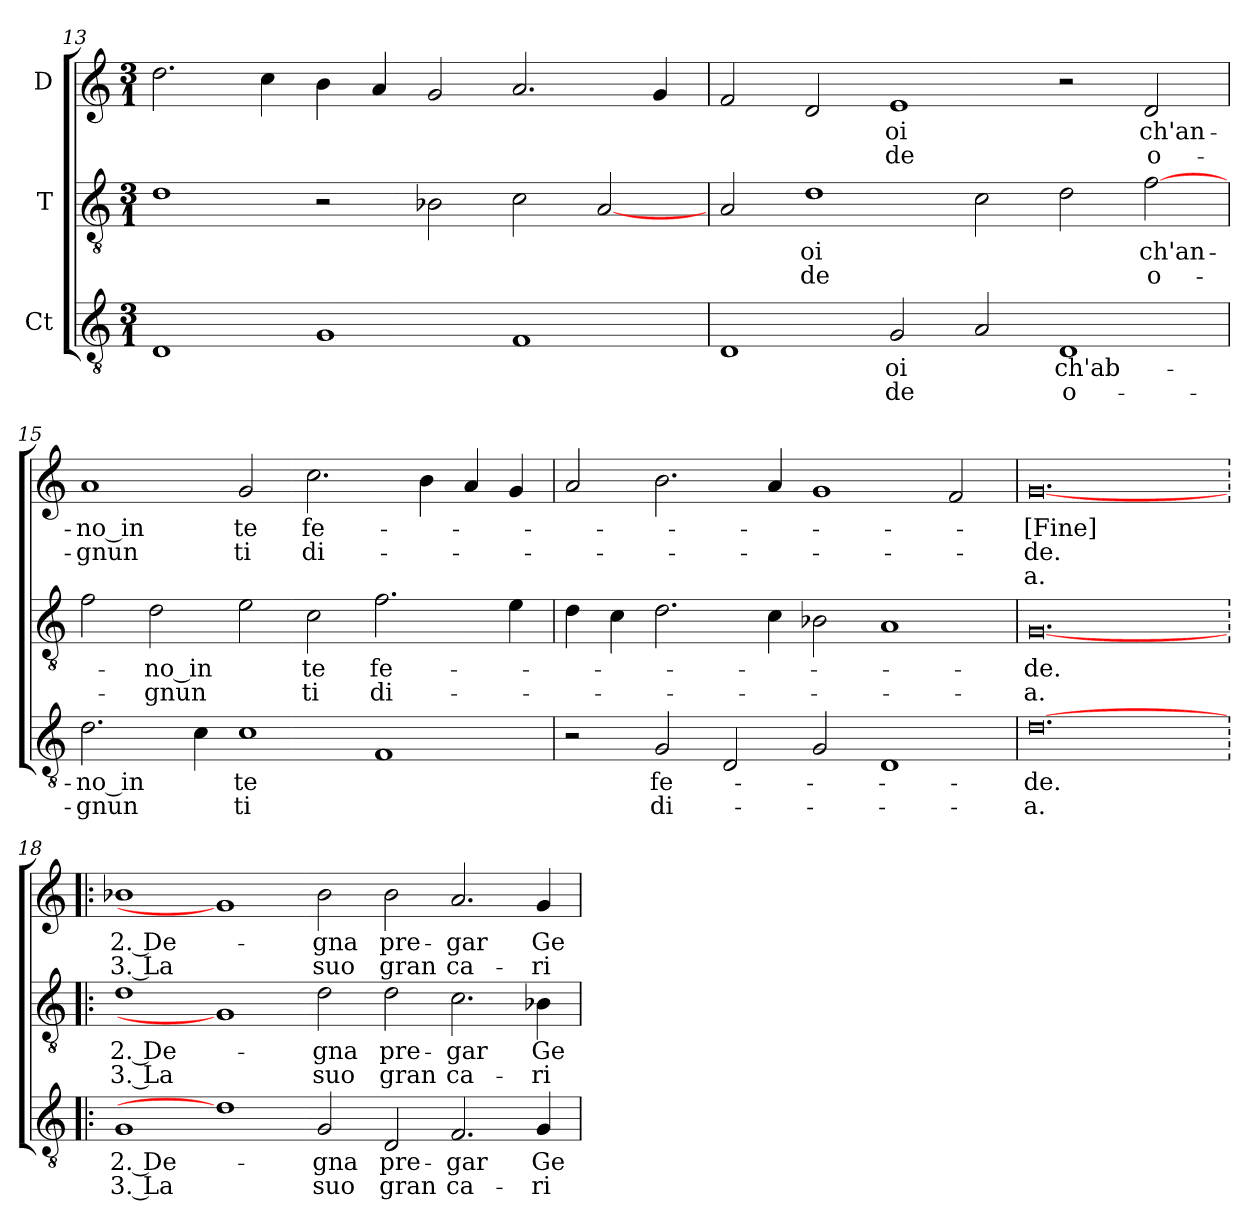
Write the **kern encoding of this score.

**kern	**text	**text	**kern	**text	**text	**kern	**text	**text	**text
*part3	*part3	*part3	*part2	*part2	*part2	*part1	*part1	*part1	*part1
*staff3	*staff3	*staff3	*staff2	*staff2	*staff2	*staff1	*staff1	*staff1	*staff1
*I"Ct	*	*	*I"T	*	*	*I"D	*	*	*
!!LO:LB:g=z
*clefGv2	*	*	*clefGv2	*	*	*clefG2	*	*	*
*ITrd7c12	*	*	*ITrd7c12	*	*	*	*	*	*
*k[]	*	*	*k[]	*	*	*k[]	*	*	*
*C:	*	*	*C:	*	*	*C:	*	*	*
*M3/1	*	*	*M3/1	*	*	*M3/1	*	*	*
=13	=13	=13	=13	=13	=13	=13	=13	=13	=13
1DDi/	.	.	1Di\	.	.	2.ddi\	.	.	.
.	.	.	.	.	.	4cci\	.	.	.
1GGi/	.	.	2r	.	.	4bi\	.	.	.
.	.	.	.	.	.	4ai/	.	.	.
.	.	.	2BB-Xi\	.	.	2gi/	.	.	.
1FFi/	.	.	2Ci\	.	.	2.ai/	.	.	.
.	.	.	[2AAi/	.	.	.	.	.	.
.	.	.	.	.	.	4gi/	.	.	.
=14	=14	=14	=14	=14	=14	=14	=14	=14	=14
1DDi/	.	.	2AAi/	.	.	2fi/	.	.	.
!	!	!	!	!LO:LY:b:color=#000000	!LO:LY:b:color=#000000	!	!	!	!
.	.	.	1Di\	-oi	-de	2di/	.	.	.
!	!LO:LY:b:color=#000000	!LO:LY:b:color=#000000	!	!	!	!	!	!	!
!	!	!	!	!	!	!	!LO:LY:b:color=#000000	!LO:LY:b:color=#000000	!
2GGi/	-oi	-de	.	.	.	1ei/	-oi	-de	.
2AAi/	.	.	2Ci\	.	.	.	.	.	.
!	!LO:LY:b:color=#000000	!LO:LY:b:color=#000000	!	!	!	!	!	!	!
1DDi/	ch'ab-	o-	2Di\	.	.	2r	.	.	.
!	!	!	!	!LO:LY:b:color=#000000	!LO:LY:b:color=#000000	!	!	!	!
!	!	!	!	!	!	!	!LO:LY:b:color=#000000	!LO:LY:b:color=#000000	!
.	.	.	[2Fi\	ch'an-	o-	2di/	ch'an-	o-	.
=15	=15	=15	=15	=15	=15	=15	=15	=15	=15
!	!LO:LY:b:color=#000000	!LO:LY:b:color=#000000	!	!	!	!	!	!	!
!	!	!	!	!	!	!	!LO:LY:b:color=#000000	!LO:LY:b:color=#000000	!
2.Di\	-no_in	-gnun	2Fi\	.	.	1ai/	-no_in	-gnun	.
!	!	!	!	!LO:LY:b:color=#000000	!LO:LY:b:color=#000000	!	!	!	!
.	.	.	2Di\	-no_in	-gnun	.	.	.	.
4Ci\	.	.	.	.	.	.	.	.	.
!	!LO:LY:b:color=#000000	!LO:LY:b:color=#000000	!	!	!	!	!	!	!
!	!	!	!	!	!	!	!LO:LY:b:color=#000000	!LO:LY:b:color=#000000	!
1Ci\	te	ti	2Ei\	.	.	2gi/	te	ti	.
!	!	!	!	!LO:LY:b:color=#000000	!LO:LY:b:color=#000000	!	!	!	!
!	!	!	!	!	!	!	!LO:LY:b:color=#000000	!LO:LY:b:color=#000000	!
.	.	.	2Ci\	te	ti	2.cci\	fe-	di-	.
!	!	!	!	!LO:LY:b:color=#000000	!LO:LY:b:color=#000000	!	!	!	!
1FFi/	.	.	2.Fi\	fe-	di-	.	.	.	.
.	.	.	.	.	.	4bi\	.	.	.
.	.	.	.	.	.	4ai/	.	.	.
.	.	.	4Ei\	.	.	4gi/	.	.	.
=16	=16	=16	=16	=16	=16	=16	=16	=16	=16
2r	.	.	4Di\	.	.	2ai/	.	.	.
.	.	.	4Ci\	.	.	.	.	.	.
!	!LO:LY:b:color=#000000	!LO:LY:b:color=#000000	!	!	!	!	!	!	!
2GGi/	fe-	di-	2.Di\	.	.	2.bi\	.	.	.
2DDi/	.	.	.	.	.	.	.	.	.
.	.	.	4Ci\	.	.	4ai/	.	.	.
2GGi/	.	.	2BB-Xi\	.	.	1gi/	.	.	.
1DDi/	.	.	1AAi/	.	.	.	.	.	.
.	.	.	.	.	.	2fi/	.	.	.
=17	=17	=17	=17	=17	=17	=17	=17	=17	=17
!	!LO:LY:b:color=#000000	!LO:LY:b:color=#000000	!	!	!	!	!	!	!
!	!	!	!	!LO:LY:b:color=#000000	!LO:LY:b:color=#000000	!	!	!	!
!	!	!	!	!	!	!	!LO:LY:a:color=#000000	!LO:LY:b:color=#000000	!LO:LY:b:color=#000000
[0.Di\	-de.	-a.	[0.GGi/	-de.	-a.	[0.gi/	[Fine]	-de.	-a.
!!LO:PB:g=z
=18|!:	=18|!:	=18|!:	=18|!:	=18|!:	=18|!:	=18|!:	=18|!:	=18|!:	=18|!:
!	!LO:LY:b:color=#000000	!LO:LY:b:color=#000000	!	!	!	!	!	!	!
!	!	!	!	!LO:LY:b:color=#000000	!LO:LY:b:color=#000000	!	!	!	!
!	!	!	!	!	!	!	!LO:LY:b:color=#000000	!LO:LY:b:color=#000000	!
1GGi/	2. De-	3. La	1Di\	2. De-	3. La	1b-Xi/	2. De-	3. La	.
1Di\]	.	.	1GGi/]	.	.	1gi/]	.	.	.
!	!LO:LY:b:color=#000000	!LO:LY:b:color=#000000	!	!	!	!	!	!	!
!	!	!	!	!LO:LY:b:color=#000000	!LO:LY:b:color=#000000	!	!	!	!
!	!	!	!	!	!	!	!LO:LY:b:color=#000000	!LO:LY:b:color=#000000	!
2GGi/	-gna	suo	2Di\	-gna	suo	2b-i\	-gna	suo	.
!	!LO:LY:b:color=#000000	!LO:LY:b:color=#000000	!	!	!	!	!	!	!
!	!	!	!	!LO:LY:b:color=#000000	!LO:LY:b:color=#000000	!	!	!	!
!	!	!	!	!	!	!	!LO:LY:b:color=#000000	!LO:LY:b:color=#000000	!
2DDi/	pre-	gran	2Di\	pre-	gran	2b-i\	pre-	gran	.
!	!LO:LY:b:color=#000000	!LO:LY:b:color=#000000	!	!	!	!	!	!	!
!	!	!	!	!LO:LY:b:color=#000000	!LO:LY:b:color=#000000	!	!	!	!
!	!	!	!	!	!	!	!LO:LY:b:color=#000000	!LO:LY:b:color=#000000	!
2.FFi/	-gar	ca-	2.Ci\	-gar	ca-	2.ai/	-gar	ca-	.
!	!LO:LY:b:color=#000000	!LO:LY:b:color=#000000	!	!	!	!	!	!	!
!	!	!	!	!LO:LY:b:color=#000000	!LO:LY:b:color=#000000	!	!	!	!
!	!	!	!	!	!	!	!LO:LY:b:color=#000000	!LO:LY:b:color=#000000	!
4GGi/	Ge-	-ri-	4BB-Xi\	Ge-	-ri-	4gi/	Ge-	-ri-	.
=.	=.	=.	=.	=.	=.	=.	=.	=.	=.
*-	*-	*-	*-	*-	*-	*-	*-	*-	*-
